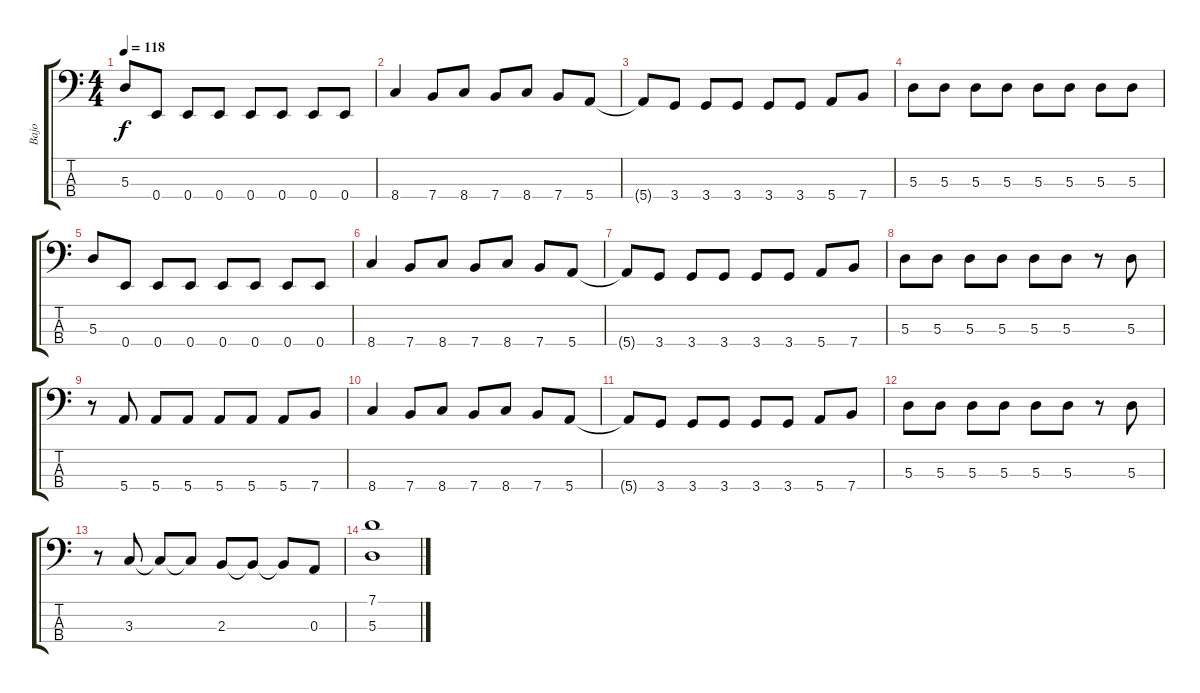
\track ("Bajo" "Bajo") {instrument electricbasspick}
\staff {score tabs}
\tuning (G2 D2 A1 E1) {hide}
\ts (4 4)
\tempo 118
\clef f4
\ks c
5.3.8{dy f} 0.4.8 0.4.8 0.4.8 0.4.8 0.4.8 0.4.8 0.4.8 |
8.4.4 7.4.8 8.4.8 7.4.8 8.4.8 7.4.8 5.4.8 |
5.4{t}.8 3.4.8 3.4.8 3.4.8 3.4.8 3.4.8 5.4.8 7.4.8 |
5.3.8 5.3.8 5.3.8 5.3.8 5.3.8 5.3.8 5.3.8 5.3.8 |
5.3.8 0.4.8 0.4.8 0.4.8 0.4.8 0.4.8 0.4.8 0.4.8 |
8.4.4 7.4.8 8.4.8 7.4.8 8.4.8 7.4.8 5.4.8 |
5.4{t}.8 3.4.8 3.4.8 3.4.8 3.4.8 3.4.8 5.4.8 7.4.8 |
5.3.8 5.3.8 5.3.8 5.3.8 5.3.8 5.3.8 r.8 5.3.8 |
r.8 5.4.8 5.4.8 5.4.8 5.4.8 5.4.8 5.4.8 7.4.8 |
8.4.4 7.4.8 8.4.8 7.4.8 8.4.8 7.4.8 5.4.8 |
5.4{t}.8 3.4.8 3.4.8 3.4.8 3.4.8 3.4.8 5.4.8 7.4.8 |
5.3.8 5.3.8 5.3.8 5.3.8 5.3.8 5.3.8 r.8 5.3.8 |
r.8 3.3.8 3.3{t}.8 3.3{t}.8 2.3.8 2.3{t}.8 2.3{t}.8 0.3.8 |
(7.1 5.3).1
